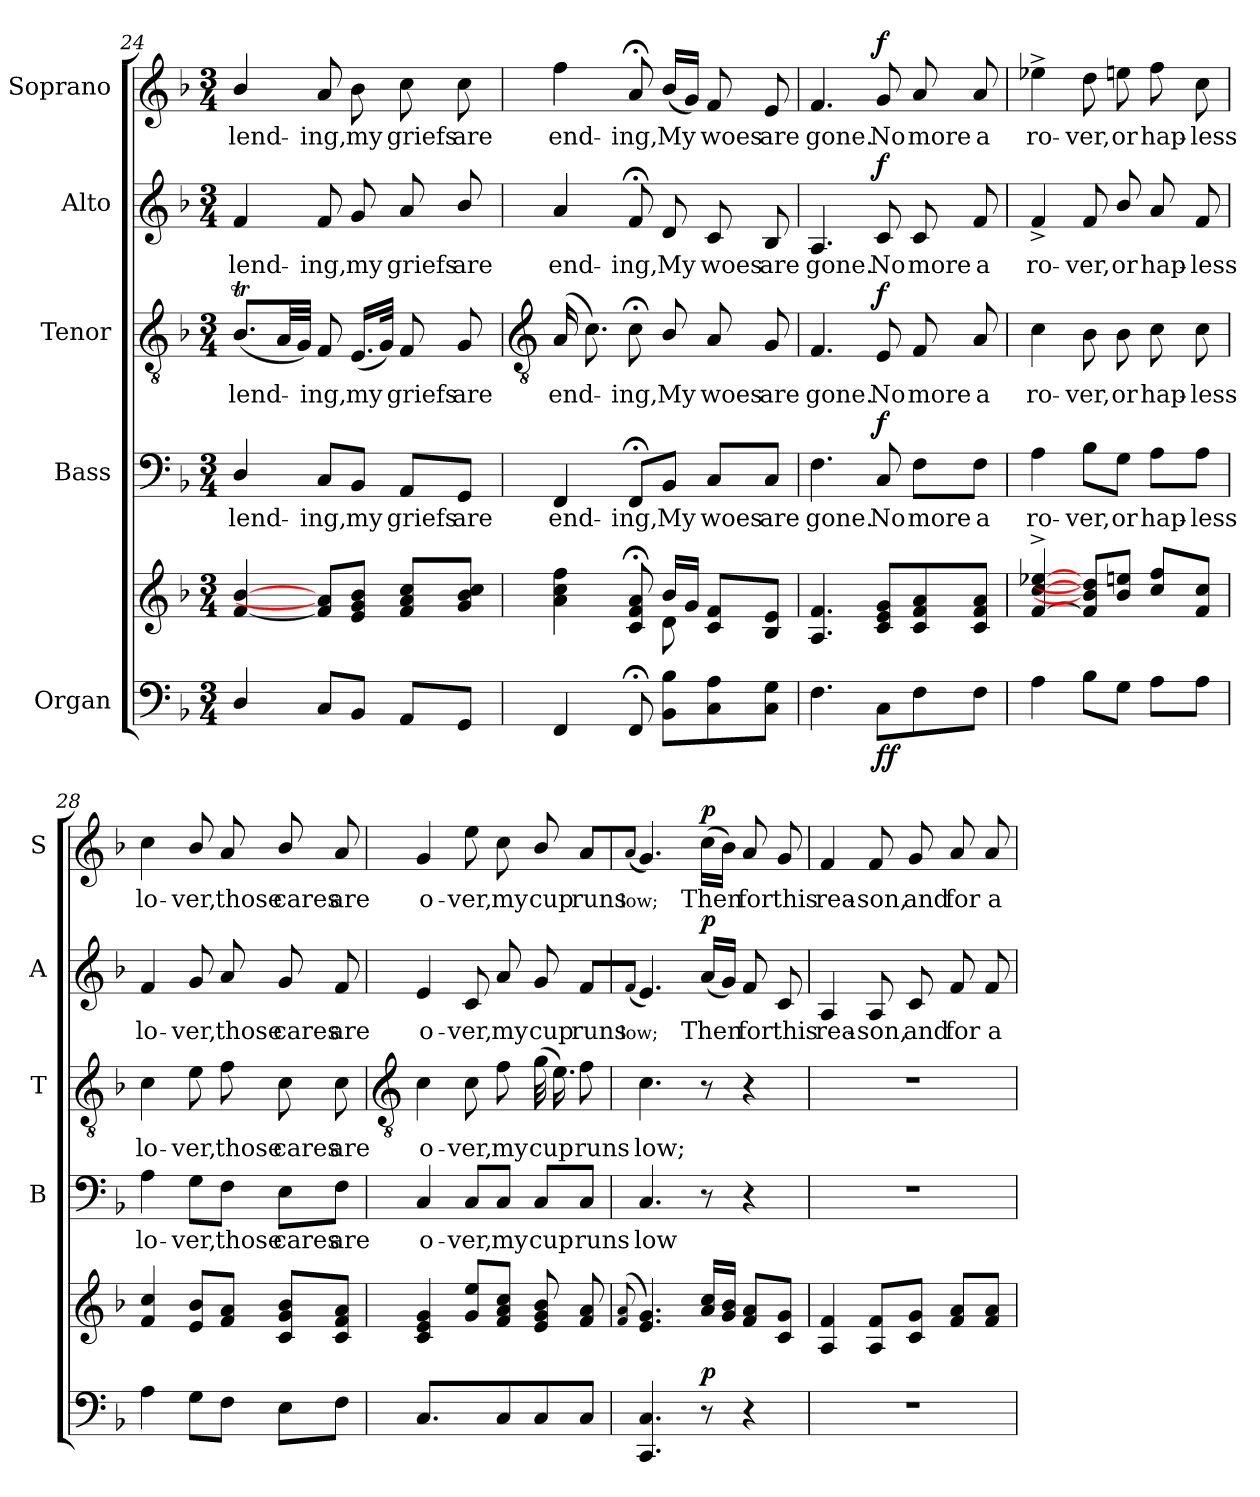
**kern	**kern	**dynam	**kern	**text	**dynam	**kern	**text	**dynam	**kern	**text	**dynam	**kern	**text	**dynam
*part5	*part5	*part5	*part4	*part4	*part4	*part3	*part3	*part3	*part2	*part2	*part2	*part1	*part1	*part1
*staff6	*staff5	*staff5/6	*staff4	*staff4	*staff4	*staff3	*staff3	*staff3	*staff2	*staff2	*staff2	*staff1	*staff1	*staff1
*I"Organ	*	*	*I"Bass	*	*	*I"Tenor	*	*	*I"Alto	*	*	*I"Soprano	*	*
*	*	*	*I'B	*	*	*I'T	*	*	*I'A	*	*	*I'S	*	*
*clefF4	*clefG2	*	*clefF4	*	*	*clefGv2	*	*	*clefG2	*	*	*clefG2	*	*
*k[b-]	*k[b-]	*	*k[b-]	*	*	*k[b-]	*	*	*k[b-]	*	*	*k[b-]	*	*
*F:	*F:	*	*F:	*	*	*F:	*	*	*F:	*	*	*F:	*	*
*M3/4	*M3/4	*	*M3/4	*	*	*M3/4	*	*	*M3/4	*	*	*M3/4	*	*
=24	=24	=24	=24	=24	=24	=24	=24	=24	=24	=24	=24	=24	=24	=24
*	*^	*	*	*	*	*	*	*	*	*	*	*	*	*
!	!	!	!	!	!LO:LY:b	!	!	!LO:LY:b	!	!	!LO:LY:b	!	!	!LO:LY:b	!
4D/	[4f/ [4b-/	2ryy	.	4D/	lend-	.	(<8.B-TL	lend-	.	4f/	lend-	.	4b-/	lend-	.
.	.	.	.	.	.	.	32ALL	.	.	.	.	.	.	.	.
.	.	.	.	.	.	.	32GJJJ)	.	.	.	.	.	.	.	.
!	!	!	!	!	!LO:LY:b	!	!	!LO:LY:b	!	!	!LO:LY:b	!	!	!LO:LY:b	!
8CL	8f] 8a]L	.	.	8C/L	-ing,	.	8F	ing,	.	8f	-ing,	.	8a	-ing,	.
!	!	!	!	!	!LO:LY:b	!	!	!LO:LY:b	!	!	!LO:LY:b	!	!	!LO:LY:b	!
8BB-J	8e 8g 8b-J	.	.	8BB-/J	my	.	(<16.ELL	my	.	8g	my	.	8b-	my	.
.	.	.	.	.	.	.	32GJJ)	.	.	.	.	.	.	.	.
!	!	!	!	!	!LO:LY:b	!	!	!LO:LY:b	!	!	!LO:LY:b	!	!	!LO:LY:b	!
8AAL	8f 8a 8ccL	8.ryy	.	8AA/L	griefs	.	8F	griefs	.	8a	griefs	.	8cc	griefs	.
!	!	!	!	!	!LO:LY:b	!	!	!LO:LY:b	!	!	!LO:LY:b	!	!	!LO:LY:b	!
8GGJ	8g 8b- 8ccJ	.	.	8GG/J	are	.	8G	are	.	8b-/	are	.	8cc	are	.
.	.	16ryy	.	.	.	.	.	.	.	.	.	.	.	.	.
!!LO:LB:g=z
=25	=25	=25	=25	=25	=25	=25	=25	=25	=25	=25	=25	=25	=25	=25	=25
*	*	*	*	*	*	*	*clefGv2	*	*	*	*	*	*	*	*
!	!	!	!	!	!LO:LY:b	!	!	!LO:LY:b	!	!	!LO:LY:b	!	!	!LO:LY:b	!
4FF	4a 4cc 4ff	4.ryy	.	4FF	end-	.	(>16ALL	end-	.	4a	end-	.	4ff	end-	.
.	.	.	.	.	.	.	8.cJ)	.	.	.	.	.	.	.	.
!	!	!	!	!	!LO:LY:b	!	!	!LO:LY:b	!	!	!LO:LY:b	!	!	!LO:LY:b	!
8FF;	8c;< 8f;< 8a;<	.	.	8FF;</L	-ing,	.	8c;<	ing,	.	8f;<	-ing,	.	8a;<	-ing,	.
!	!	!	!	!	!LO:LY:b	!	!	!LO:LY:b	!	!	!LO:LY:b	!	!	!LO:LY:b	!
8BB- 8B-L	16b-LL	8d\	.	8BB-/J	My	.	8B-/	My	.	8d	My	.	(<16b-LL	My	.
.	16gJJ	.	.	.	.	.	.	.	.	.	.	.	16gJJ)	.	.
!	!	!	!	!	!LO:LY:b	!	!	!LO:LY:b	!	!	!LO:LY:b	!	!	!LO:LY:b	!
8C 8A	8c 8fL	4ryy	.	8C/L	woes	.	8A	woes	.	8c	woes	.	8f	woes	.
!	!	!	!	!	!LO:LY:b	!	!	!LO:LY:b	!	!	!LO:LY:b	!	!	!LO:LY:b	!
8C 8GJ	8B- 8eJ	.	.	8C/J	are	.	8G	are	.	8B-	are	.	8e	are	.
=26	=26	=26	=26	=26	=26	=26	=26	=26	=26	=26	=26	=26	=26	=26	=26
!	!	!LO:N:vis=1	!	!	!LO:LY:b	!	!	!LO:LY:b	!	!	!LO:LY:b	!	!	!LO:LY:b	!
4.F	4.A 4.f	2.ryy	.	4.F	gone.	.	4.F	gone.	.	4.A	gone.	.	4.f	gone.	.
!	!	!	!LO:DY:b=2	!	!LO:LY:b	!	!	!LO:LY:b	!	!	!LO:LY:b	!	!	!LO:LY:b	!
!	!	!	!LO:DY:n=1:b	!	!	!LO:DY:b	!	!	!LO:DY:b	!	!	!LO:DY:b	!	!	!LO:DY:b
8CL	8c 8e 8gL	.	f f	8C	No	f	8E	No	f	8c	No	f	8g	No	f
!	!	!	!	!	!LO:LY:b	!	!	!LO:LY:b	!	!	!LO:LY:b	!	!	!LO:LY:b	!
8F	8c 8f 8a	.	.	8F\L	more	.	8F	more	.	8c	more	.	8a	more	.
!	!	!	!	!	!LO:LY:b	!	!	!LO:LY:b	!	!	!LO:LY:b	!	!	!LO:LY:b	!
8FJ	8c 8f 8aJ	.	.	8F\J	a	.	8A	a	.	8f	a	.	8a	a	.
=27	=27	=27	=27	=27	=27	=27	=27	=27	=27	=27	=27	=27	=27	=27	=27
!	!	!	!	!	!LO:LY:b	!	!	!LO:LY:b	!	!	!LO:LY:b	!	!	!LO:LY:b	!
4A	[4f^ [4cc^ [4ee-X^	2.ryy	.	4A	ro-	.	4c	ro-	.	4f^	ro-	.	4ee-X^	ro-	.
!	!	!	!	!	!LO:LY:b	!	!	!LO:LY:b	!	!	!LO:LY:b	!	!	!LO:LY:b	!
8B-L	8f] 8b-] 8dd]L	.	.	8B-\L	-ver,	.	8B-	-ver,	.	8f	-ver,	.	8dd	-ver,	.
!	!	!	!	!	!LO:LY:b	!	!	!LO:LY:b	!	!	!LO:LY:b	!	!	!LO:LY:b	!
8GJ	8b- 8eenJ	.	.	8G\J	or	.	8B-	or	.	8b-/	or	.	8een	or	.
!	!	!	!	!	!LO:LY:b	!	!	!LO:LY:b	!	!	!LO:LY:b	!	!	!LO:LY:b	!
8AL	8cc 8ffL	.	.	8A\L	hap-	.	8c	hap-	.	8a	hap-	.	8ff	hap-	.
!	!	!	!	!	!LO:LY:b	!	!	!LO:LY:b	!	!	!LO:LY:b	!	!	!LO:LY:b	!
8AJ	8f 8ccJ	.	.	8A\J	-less	.	8c	-less	.	8f	-less	.	8cc	-less	.
=28	=28	=28	=28	=28	=28	=28	=28	=28	=28	=28	=28	=28	=28	=28	=28
!	!	!LO:N:vis=1	!	!	!LO:LY:b	!	!	!LO:LY:b	!	!	!LO:LY:b	!	!	!LO:LY:b	!
4A	4f 4cc	2.ryy	.	4A	lo-	.	4c	lo-	.	4f	lo-	.	4cc	lo-	.
!	!	!	!	!	!LO:LY:b	!	!	!LO:LY:b	!	!	!LO:LY:b	!	!	!LO:LY:b	!
8GL	8e/ 8b-/L	.	.	8G\L	-ver,	.	8e	-ver,	.	8g/	-ver,	.	8b-/	-ver,	.
!	!	!	!	!	!LO:LY:b	!	!	!LO:LY:b	!	!	!LO:LY:b	!	!	!LO:LY:b	!
8FJ	8f 8aJ	.	.	8F\J	those	.	8f	those	.	8a	those	.	8a	those	.
!	!	!	!	!	!LO:LY:b	!	!	!LO:LY:b	!	!	!LO:LY:b	!	!	!LO:LY:b	!
8EL	8c/ 8g/ 8b-/L	.	.	8E\L	cares	.	8c	cares	.	8g/	cares	.	8b-/	cares	.
!	!	!	!	!	!LO:LY:b	!	!	!LO:LY:b	!	!	!LO:LY:b	!	!	!LO:LY:b	!
8FJ	8c 8f 8aJ	.	.	8F\J	are	.	8c	are	.	8f	are	.	8a	are	.
!!LO:LB:g=z
=29	=29	=29	=29	=29	=29	=29	=29	=29	=29	=29	=29	=29	=29	=29	=29
*	*	*	*	*	*	*	*clefGv2	*	*	*	*	*	*	*	*
!	!	!LO:N:vis=1	!	!	!LO:LY:b	!	!	!LO:LY:b	!	!	!LO:LY:b	!	!	!LO:LY:b	!
4.C	4c 4e 4g	2.ryy	.	4C	o-	.	4c	o-	.	4e	o-	.	4g	o-	.
!	!	!	!	!	!LO:LY:b	!	!	!LO:LY:b	!	!	!LO:LY:b	!	!	!LO:LY:b	!
.	8g 8eeL	.	.	8C/L	-ver,	.	8c	-ver,	.	8c	-ver,	.	8ee	-ver,	.
!	!	!	!	!	!LO:LY:b	!	!	!LO:LY:b	!	!	!LO:LY:b	!	!	!LO:LY:b	!
8C	8f 8a 8ccJ	.	.	8C/J	my	.	8f	my	.	8a	my	.	8cc	my	.
!	!	!	!	!	!LO:LY:b	!	!	!LO:LY:b	!	!	!LO:LY:b	!	!	!LO:LY:b	!
8C	8e/ 8g/ 8b-/L	.	.	8C/L	cup	.	(>32gLLL	cup	.	8g/	cup	.	8b-/	cup	.
.	.	.	.	.	.	.	16.eJJ)	.	.	.	.	.	.	.	.
!	!	!	!	!	!LO:LY:b	!	!	!LO:LY:b	!	!	!LO:LY:b	!	!	!LO:LY:b	!
8CJ	8f 8a	.	.	8C/J	runs	.	8f	runs	.	8fL	runs	.	8aL	runs	.
=30	=30	=30	=30	=30	=30	=30	=30	=30	=30	=30	=30	=30	=30	=30	=30
!	!	!	!	!	!	!	!	!	!	!	!LO:LY:b	!	!	!LO:LY:b	!
.	(<8qqf 8qqa	.	.	.	.	.	.	.	.	(<8qqfJ	low;	.	(<8qqaJ	low;	.
!	!	!	!	!	!LO:LY:b	!	!	!LO:LY:b	!	!	!	!	!	!	!
4.CC 4.C	4.e 4.g)	2.ryy	.	4.C	low	.	4.c	low;	.	4.e)	.	.	4.g)	.	.
!	!	!	!LO:DY:b	!	!	!	!	!	!	!	!LO:LY:b	!LO:DY:b	!	!LO:LY:b	!LO:DY:b
8r	16a 16ccLL	.	p	8r	.	.	8r	.	.	(<16aLL	Then	p	(>16ccLL	Then	p
.	16g 16b-JJ	.	.	.	.	.	.	.	.	16gJJ)	.	.	16b-JJ)	.	.
!	!	!	!	!	!	!	!	!	!	!	!LO:LY:b	!	!	!LO:LY:b	!
4r	8f 8aL	.	.	4r	.	.	4r	.	.	8f	for	.	8a	for	.
!	!	!	!	!	!	!	!	!	!	!	!LO:LY:b	!	!	!LO:LY:b	!
.	8c 8gJ	.	.	.	.	.	.	.	.	8c	this	.	8g	this	.
=31	=31	=31	=31	=31	=31	=31	=31	=31	=31	=31	=31	=31	=31	=31	=31
!LO:N:vis=1	!	!	!	!LO:N:vis=1	!	!	!LO:N:vis=1	!	!	!	!LO:LY:b	!	!	!LO:LY:b	!
2.r	4A 4f	2ryy	.	2.r	.	.	2.r	.	.	4A	rea-	.	4f	rea-	.
!	!	!	!	!	!	!	!	!	!	!	!LO:LY:b	!	!	!LO:LY:b	!
.	8A 8fL	.	.	.	.	.	.	.	.	8A	-son,	.	8f	-son,	.
!	!	!	!	!	!	!	!	!	!	!	!LO:LY:b	!	!	!LO:LY:b	!
.	8c 8gJ	.	.	.	.	.	.	.	.	8c	and	.	8g	and	.
!	!	!	!	!	!	!	!	!	!	!	!LO:LY:b	!	!	!LO:LY:b	!
.	8f 8aL	8ryy	.	.	.	.	.	.	.	8f	for	.	8a	for	.
!	!	!	!	!	!	!	!	!	!	!	!LO:LY:b	!	!	!LO:LY:b	!
.	8f 8aJ	8ryy	.	.	.	.	.	.	.	8f	a	.	8a	a	.
*	*v	*v	*	*	*	*	*	*	*	*	*	*	*	*	*
=	=	=	=	=	=	=	=	=	=	=	=	=	=	=
*-	*-	*-	*-	*-	*-	*-	*-	*-	*-	*-	*-	*-	*-	*-
